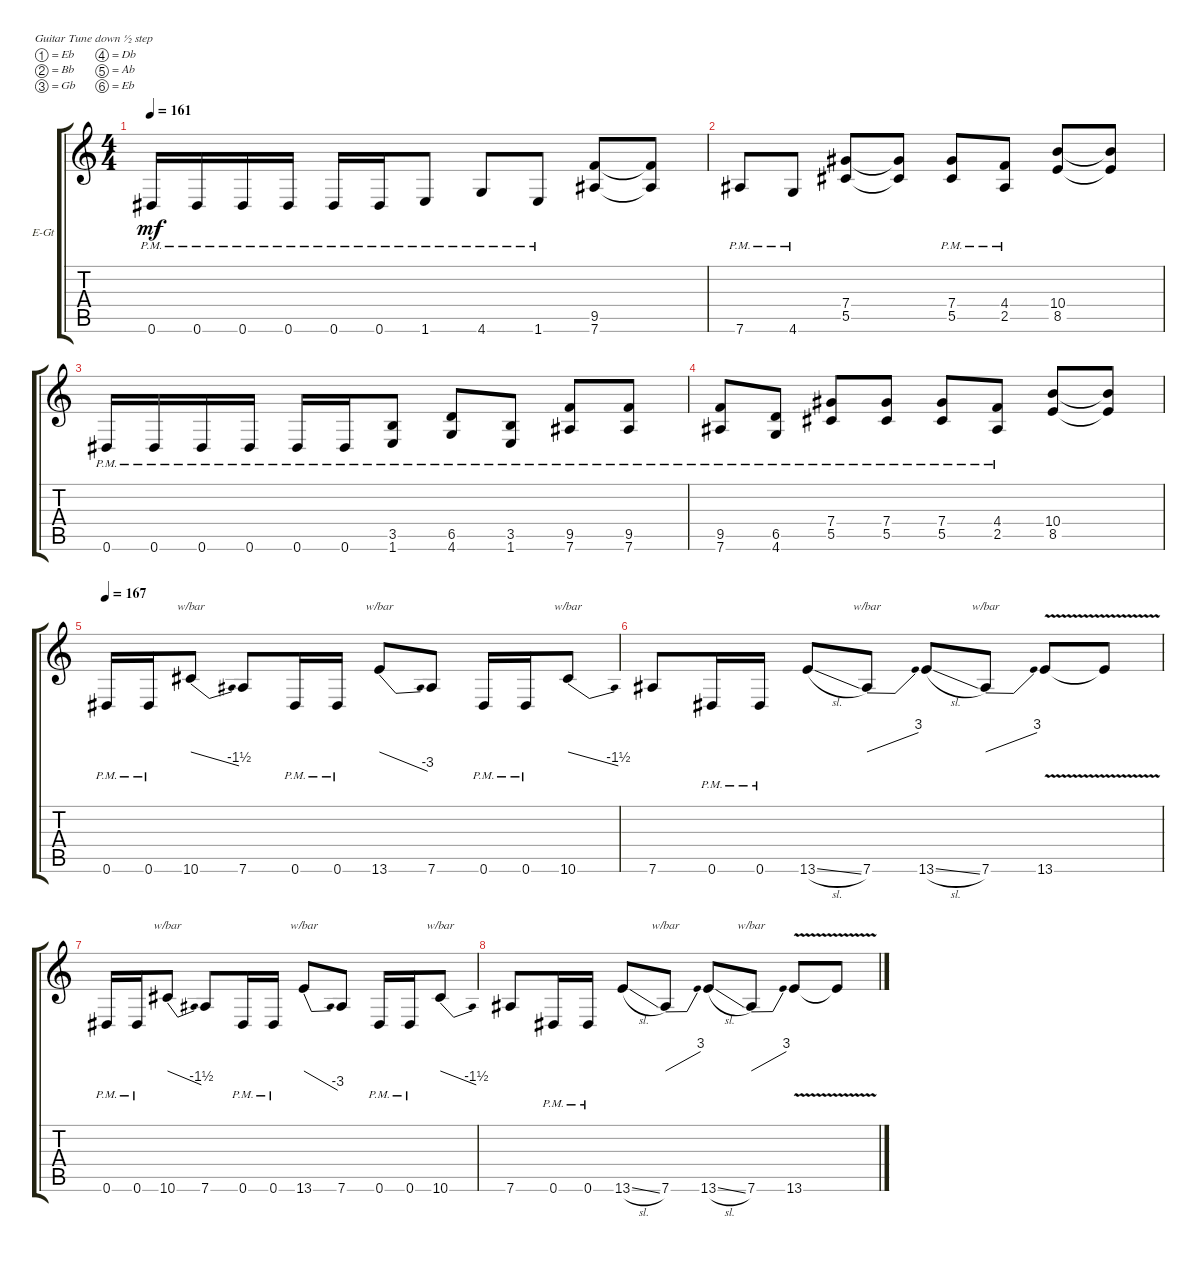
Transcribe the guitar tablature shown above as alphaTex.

\bracketExtendMode groupsimilarinstruments
\firstSystemTrackNameOrientation horizontal
\otherSystemsTrackNameOrientation horizontal
\track ("right" "E-Gt") {instrument distortionguitar}
\staff {score tabs}
\tuning (Eb4 Bb3 Gb3 Db3 Ab2 Eb2)
\ts (4 4)
\tempo 161
\clef g2
\ks c
0.6{pm}.16{dy mf} 0.6{pm}.16 0.6{pm}.16 0.6{pm}.16 0.6{pm}.16 0.6{pm}.16 1.6{pm}.8 4.6{pm}.8 1.6{pm}.8 (7.6 9.5).8 (7.6{t} 9.5{t}).8 |
7.6{pm}.8 4.6{pm}.8 (5.5 7.4).8 (5.5{t} 7.4{t}).8 (5.5{pm} 7.4{pm}).8 (2.5{pm} 4.4{pm}).8 (8.5 10.4).8 (8.5{t} 10.4{t}).8 |
0.6{pm}.16 0.6{pm}.16 0.6{pm}.16 0.6{pm}.16 0.6{pm}.16 0.6{pm}.16 (1.6{pm} 3.5{pm}).8 (4.6{pm} 6.5{pm}).8 (1.6{pm} 3.5{pm}).8 (7.6{pm} 9.5{pm}).8 (7.6{pm} 9.5{pm}).8 |
(7.6{pm} 9.5{pm}).8 (4.6{pm} 6.5{pm}).8 (5.5{pm} 7.4{pm}).8 (5.5{pm} 7.4{pm}).8 (5.5{pm} 7.4{pm}).8 (2.5{pm} 4.4{pm}).8 (8.5 10.4).8 (8.5{t} 10.4{t}).8 |
\tempo 167
0.6{pm}.16 0.6{pm}.16 10.6.8{tbe (dive default 48.6 0 60 -6)} 7.6.8 0.6{pm}.16 0.6{pm}.16 13.6.8{tbe (dive default 42 0 59.4 -12)} 7.6.8 0.6{pm}.16 0.6{pm}.16 10.6.8{tbe (dive default 41.4 0 60 -6)} |
7.6.8 0.6{pm}.16 0.6{pm}.16 13.6{sl}.8 7.6.8{tbe (dive default 46.199999999999996 0 60 12)} 13.6{sl}.8 7.6.8{tbe (dive default 51.6 0 60 12)} 13.6{v}.8 13.6{v t}.8 |
0.6{pm}.16 0.6{pm}.16 10.6.8{tbe (dive default 48.6 0 60 -6)} 7.6.8 0.6{pm}.16 0.6{pm}.16 13.6.8{tbe (dive default 42 0 59.4 -12)} 7.6.8 0.6{pm}.16 0.6{pm}.16 10.6.8{tbe (dive default 41.4 0 60 -6)} |
7.6.8 0.6{pm}.16 0.6{pm}.16 13.6{sl}.8 7.6.8{tbe (dive default 46.199999999999996 0 60 12)} 13.6{sl}.8 7.6.8{tbe (dive default 51.6 0 60 12)} 13.6{v}.8 13.6{v t}.8
